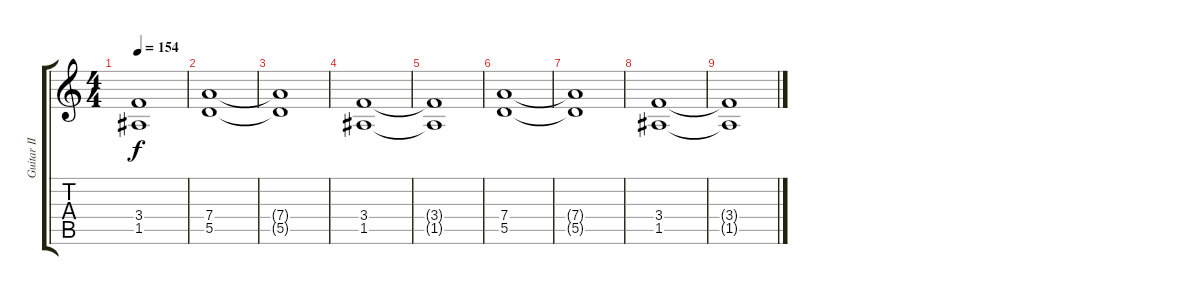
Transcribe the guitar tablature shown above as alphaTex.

\track ("Guitar II" "Guitar II") {instrument distortionguitar}
\staff {score tabs}
\tuning (E4 B3 G3 D3 A2 E2) {hide}
\ts (4 4)
\tempo 154
\clef g2
\ks c
(3.4{t} 1.5{t}).1{dy f} |
(7.4 5.5).1 |
(7.4{t} 5.5{t}).1 |
(3.4 1.5).1 |
(3.4{t} 1.5{t}).1 |
(7.4 5.5).1 |
(7.4{t} 5.5{t}).1 |
(3.4 1.5).1 |
(3.4{t} 1.5{t}).1
